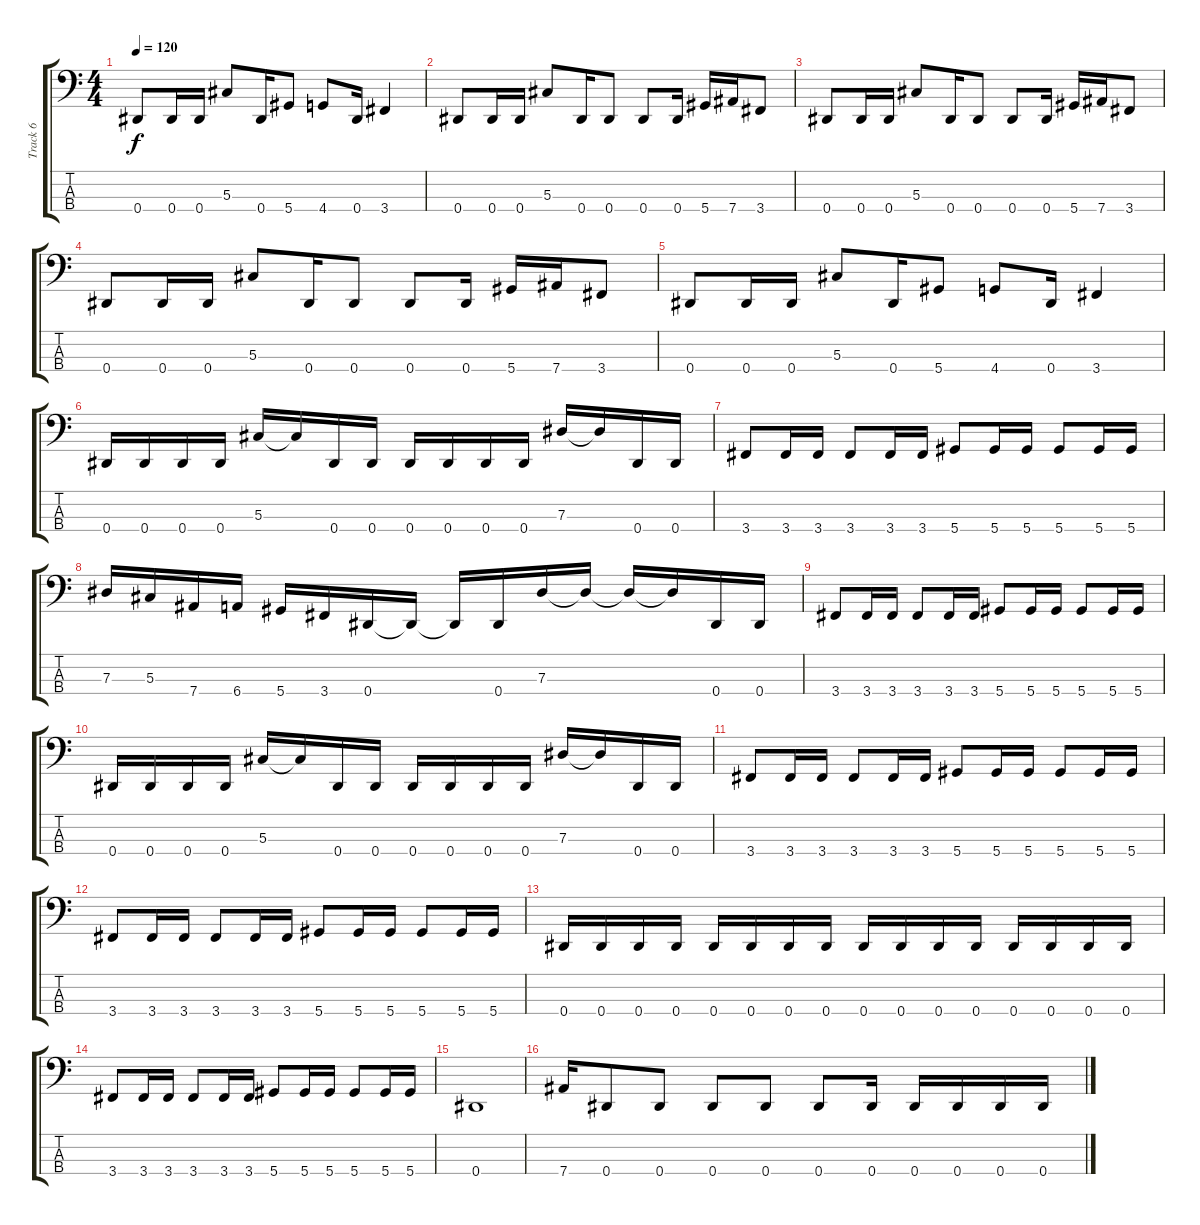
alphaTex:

\track ("Track 6" "Track 6") {instrument electricbassfinger}
\staff {score tabs}
\tuning (Gb2 Db2 Ab1 Eb1) {hide}
\ts (4 4)
\tempo 120
\clef f4
\ks c
0.4.8{dy f} 0.4.16 0.4.16 5.3.8 0.4.16 5.4.8 4.4.8 0.4.16 3.4.4 |
0.4.8 0.4.16 0.4.16 5.3.8 0.4.16 0.4.8 0.4.8 0.4.16 5.4.16 7.4.16 3.4.8 |
0.4.8 0.4.16 0.4.16 5.3.8 0.4.16 0.4.8 0.4.8 0.4.16 5.4.16 7.4.16 3.4.8 |
0.4.8 0.4.16 0.4.16 5.3.8 0.4.16 0.4.8 0.4.8 0.4.16 5.4.16 7.4.16 3.4.8 |
0.4.8 0.4.16 0.4.16 5.3.8 0.4.16 5.4.8 4.4.8 0.4.16 3.4.4 |
0.4.16 0.4.16 0.4.16 0.4.16 5.3.16 5.3{t}.16 0.4.16 0.4.16 0.4.16 0.4.16 0.4.16 0.4.16 7.3.16 7.3{t}.16 0.4.16 0.4.16 |
3.4.8 3.4.16 3.4.16 3.4.8 3.4.16 3.4.16 5.4.8 5.4.16 5.4.16 5.4.8 5.4.16 5.4.16 |
7.3.16 5.3.16 7.4.16 6.4.16 5.4.16 3.4.16 0.4.16 0.4{t}.16 0.4{t}.16 0.4.16 7.3.16 7.3{t}.16 7.3{t}.16 7.3{t}.16 0.4.16 0.4.16 |
3.4.8 3.4.16 3.4.16 3.4.8 3.4.16 3.4.16 5.4.8 5.4.16 5.4.16 5.4.8 5.4.16 5.4.16 |
0.4.16 0.4.16 0.4.16 0.4.16 5.3.16 5.3{t}.16 0.4.16 0.4.16 0.4.16 0.4.16 0.4.16 0.4.16 7.3.16 7.3{t}.16 0.4.16 0.4.16 |
3.4.8 3.4.16 3.4.16 3.4.8 3.4.16 3.4.16 5.4.8 5.4.16 5.4.16 5.4.8 5.4.16 5.4.16 |
3.4.8 3.4.16 3.4.16 3.4.8 3.4.16 3.4.16 5.4.8 5.4.16 5.4.16 5.4.8 5.4.16 5.4.16 |
0.4.16 0.4.16 0.4.16 0.4.16 0.4.16 0.4.16 0.4.16 0.4.16 0.4.16 0.4.16 0.4.16 0.4.16 0.4.16 0.4.16 0.4.16 0.4.16 |
3.4.8 3.4.16 3.4.16 3.4.8 3.4.16 3.4.16 5.4.8 5.4.16 5.4.16 5.4.8 5.4.16 5.4.16 |
0.4.1 |
7.4.16 0.4.8 0.4.8 0.4.8 0.4.8 0.4.8 0.4.16 0.4.16 0.4.16 0.4.16 0.4.16
